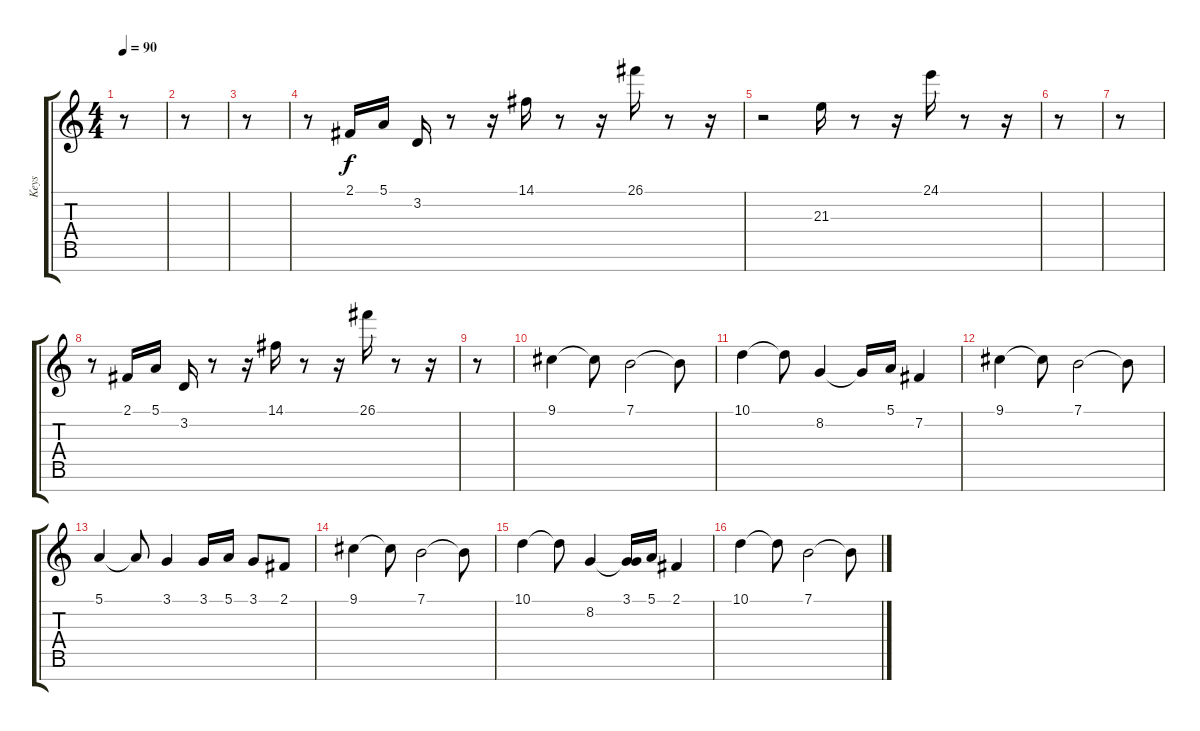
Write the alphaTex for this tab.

\track ("Keys" "Keys") {instrument electricgrandpiano}
\staff {score tabs}
\tuning (E4 B3 G3 D3 A2 E2 B1) {hide}
\ts (4 4)
\tempo 90
\clef g2
\ks c
r.8{dy f} |
r.8 |
r.8 |
r.8{volume 10} 2.1.16 5.1.16 3.2.16 r.8 r.16 14.1.16 r.8 r.16 26.1.16 r.8 r.16 |
r.2 21.3.16 r.8 r.16 24.1.16 r.8 r.16 |
r.8 |
r.8 |
r.8 2.1.16 5.1.16 3.2.16 r.8 r.16 14.1.16 r.8 r.16 26.1.16 r.8 r.16 |
r.8 |
9.1.4{volume 13 instrument synthbass1} 9.1{t}.8 7.1.2 7.1{t}.8 |
10.1.4 10.1{t}.8 8.2.4 8.2{t}.16 5.1.16 7.2.4 |
9.1.4 9.1{t}.8 7.1.2 7.1{t}.8 |
5.1.4 5.1{t}.8 3.1.4 3.1.16 5.1.16 3.1.8 2.1.8 |
9.1.4{volume 14} 9.1{t}.8 7.1.2 7.1{t}.8 |
10.1.4 10.1{t}.8 8.2.4 (3.1 8.2{t}).16 5.1.16 2.1.4 |
10.1.4 10.1{t}.8 7.1.2 7.1{t}.8
